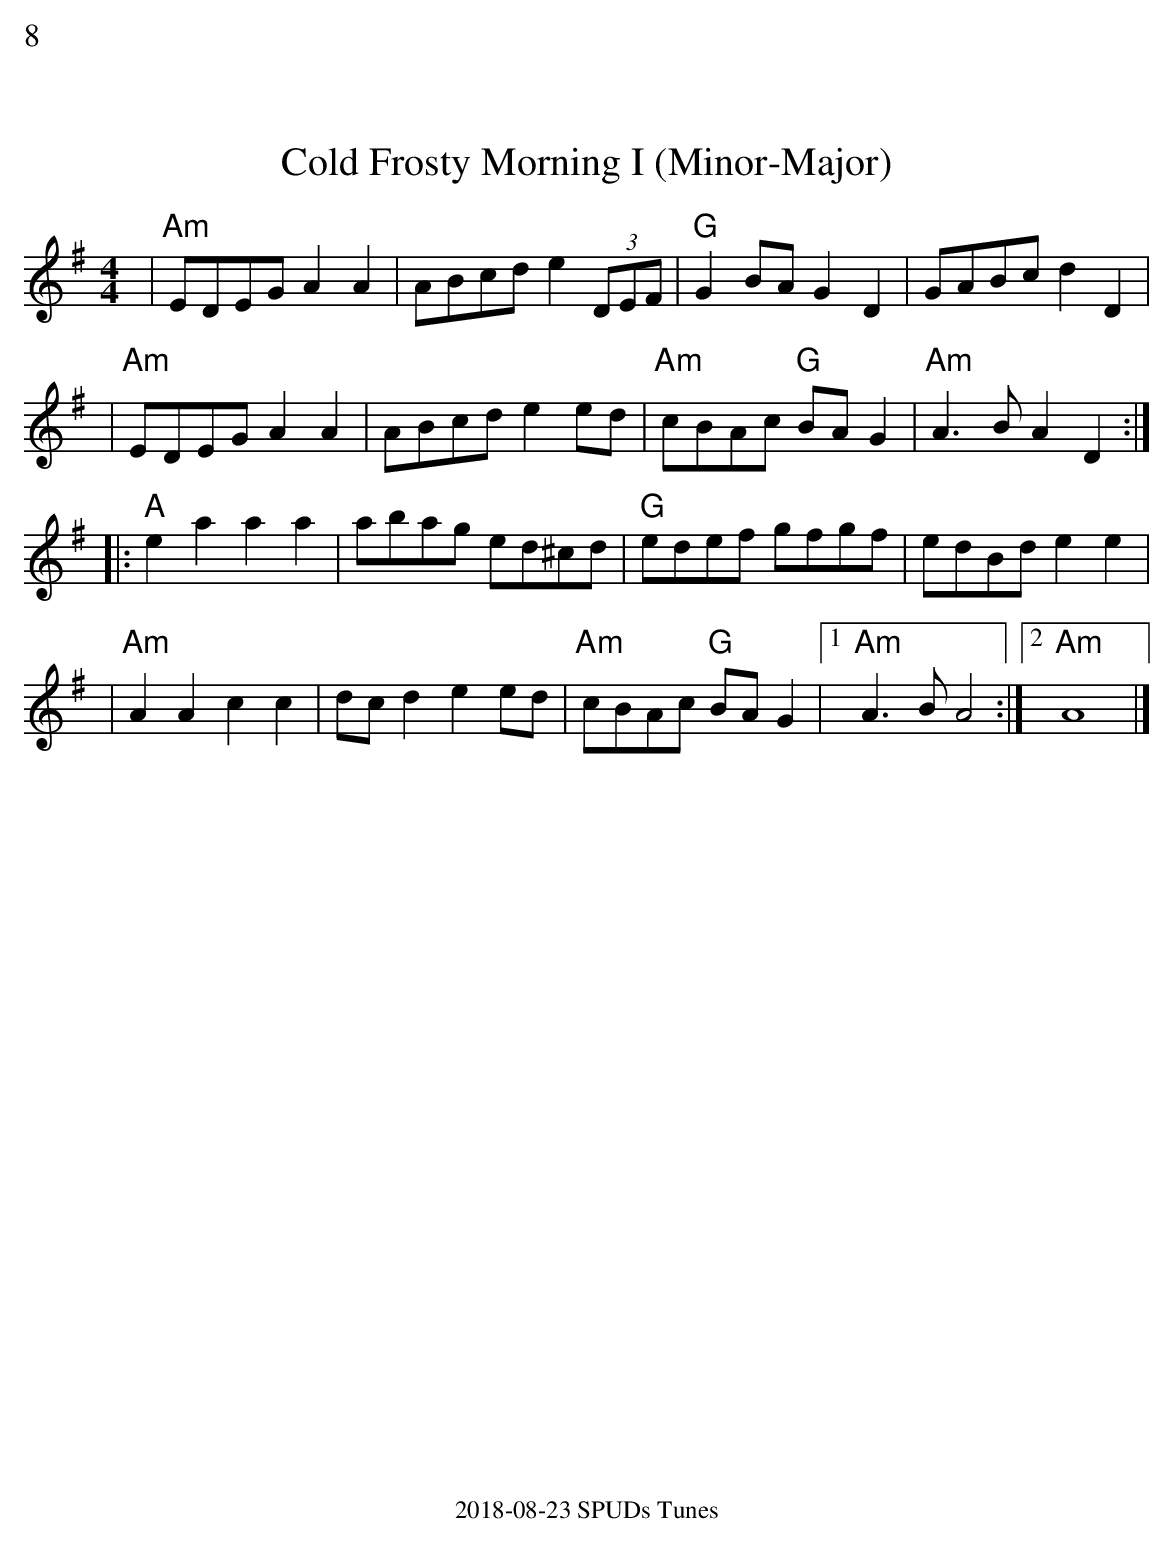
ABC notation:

X:1
%%text 8
T: Cold Frosty Morning I (Minor-Major)
M: 4/4
L: 1/8
K: Ador
|"Am"EDEG A2 A2|ABcd e2 (3DEF|"G"G2BAG2D2|GABcd2D2|
| "Am"EDEGA2A2|ABcde2ed|"Am"cBAc "G"BAG2|"Am"A3BA2D2 :|
|:"A"e2a2a2a2|abag ed^cd|"G"edef gfgf|edBde2e2 |
| "Am"A2A2c2c2|dcd2e2ed|"Am"cBAc "G"BAG2|1"Am"A3BA4:|2"Am"A8|]
